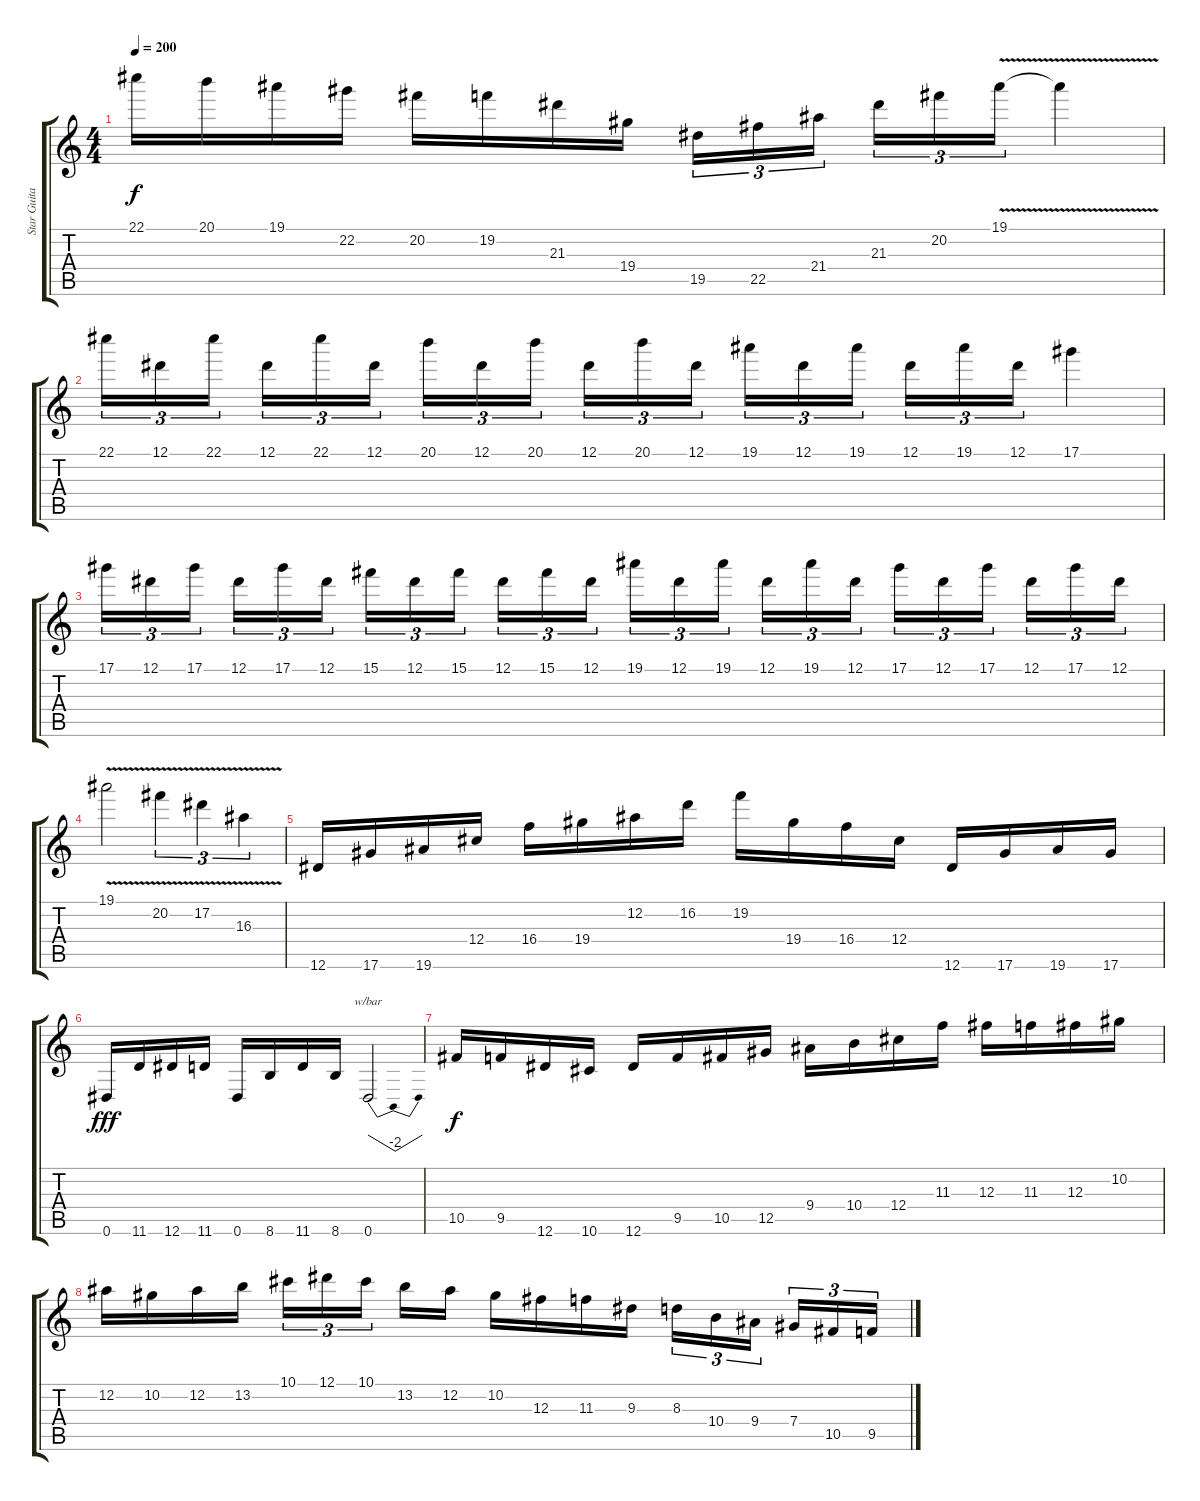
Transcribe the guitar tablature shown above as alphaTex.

\track ("Star Guitarist" "Star Guita") {instrument distortionguitar}
\staff {score tabs}
\tuning (Eb4 Bb3 Gb3 Db3 Ab2 Eb2) {hide}
\ts (4 4)
\tempo 200
\clef g2
\ks c
22.1.16{dy f} 20.1.16 19.1.16 22.2.16 20.2.16 19.2.16 21.3.16 19.4.16 19.5.16{tu (3 2)} 22.5.16{tu (3 2)} 21.4.16{tu (3 2)} 21.3.16{tu (3 2)} 20.2.16{tu (3 2)} 19.1{v}.16{tu (3 2)} 19.1{t}.4 |
22.1.16{tu (3 2)} 12.1.16{tu (3 2)} 22.1.16{tu (3 2)} 12.1.16{tu (3 2)} 22.1.16{tu (3 2)} 12.1.16{tu (3 2)} 20.1.16{tu (3 2)} 12.1.16{tu (3 2)} 20.1.16{tu (3 2)} 12.1.16{tu (3 2)} 20.1.16{tu (3 2)} 12.1.16{tu (3 2)} 19.1.16{tu (3 2)} 12.1.16{tu (3 2)} 19.1.16{tu (3 2)} 12.1.16{tu (3 2)} 19.1.16{tu (3 2)} 12.1.16{tu (3 2)} 17.1.4 |
17.1.16{tu (3 2)} 12.1.16{tu (3 2)} 17.1.16{tu (3 2)} 12.1.16{tu (3 2)} 17.1.16{tu (3 2)} 12.1.16{tu (3 2)} 15.1.16{tu (3 2)} 12.1.16{tu (3 2)} 15.1.16{tu (3 2)} 12.1.16{tu (3 2)} 15.1.16{tu (3 2)} 12.1.16{tu (3 2)} 19.1.16{tu (3 2)} 12.1.16{tu (3 2)} 19.1.16{tu (3 2)} 12.1.16{tu (3 2)} 19.1.16{tu (3 2)} 12.1.16{tu (3 2)} 17.1.16{tu (3 2)} 12.1.16{tu (3 2)} 17.1.16{tu (3 2)} 12.1.16{tu (3 2)} 17.1.16{tu (3 2)} 12.1.16{tu (3 2)} |
19.1{v}.2 20.2{v}.4{tu (3 2)} 17.2{v}.4{tu (3 2)} 16.3{v}.4{tu (3 2)} |
12.6.16 17.6.16 19.6.16 12.4.16 16.4.16 19.4.16 12.2.16 16.2.16 19.2.16 19.4.16 16.4.16 12.4.16 12.6.16 17.6.16 19.6.16 17.6.16 |
0.6.16{dy fff} 11.6.16 12.6.16 11.6.16 0.6.16 8.6.16 11.6.16 8.6.16 0.6.2{tbe (dip default 0 0 30 -8 60 0)} |
10.5.16{dy f} 9.5.16 12.6.16 10.6.16 12.6.16 9.5.16 10.5.16 12.5.16 9.4.16 10.4.16 12.4.16 11.3.16 12.3.16 11.3.16 12.3.16 10.2.16 |
12.2.16 10.2.16 12.2.16 13.2.16 10.1.16{tu (3 2)} 12.1.16{tu (3 2)} 10.1.16{tu (3 2)} 13.2.16 12.2.16 10.2.16 12.3.16 11.3.16 9.3.16 8.3.16{tu (3 2)} 10.4.16{tu (3 2)} 9.4.16{tu (3 2)} 7.4.16{tu (3 2)} 10.5.16{tu (3 2)} 9.5.16{tu (3 2)}
